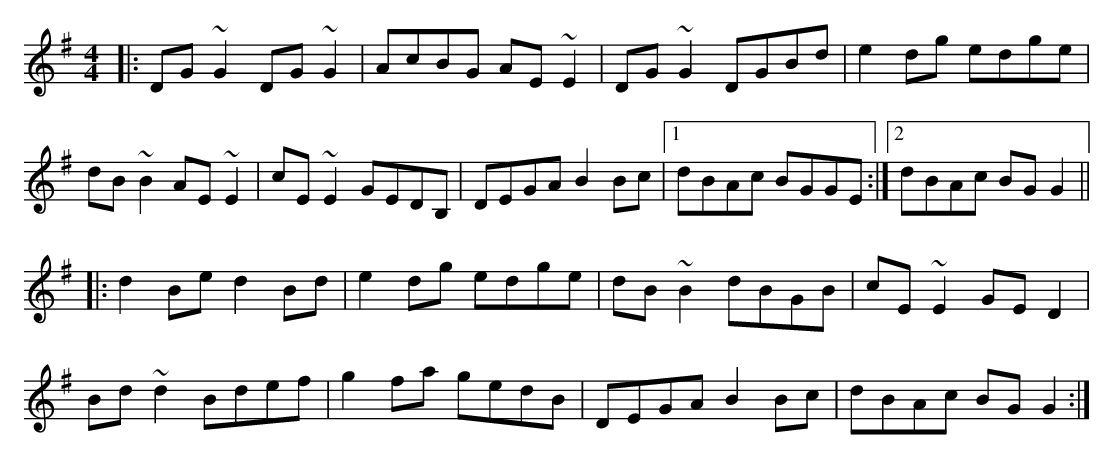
X:1
M:4/4
K:G
|:DG~G2 DG~G2|AcBG AE~E2|DG~G2 DGBd|e2dg edge|
dB~B2 AE~E2|cE~E2 GEDB,|DEGA B2Bc|1 dBAc BGGE:|2 dBAc BGG2||
|:d2Be d2Bd|e2dg edge|dB~B2 dBGB|cE~E2 GED2|
Bd~d2 Bdef|g2fa gedB|DEGA B2Bc|dBAc BGG2:|
